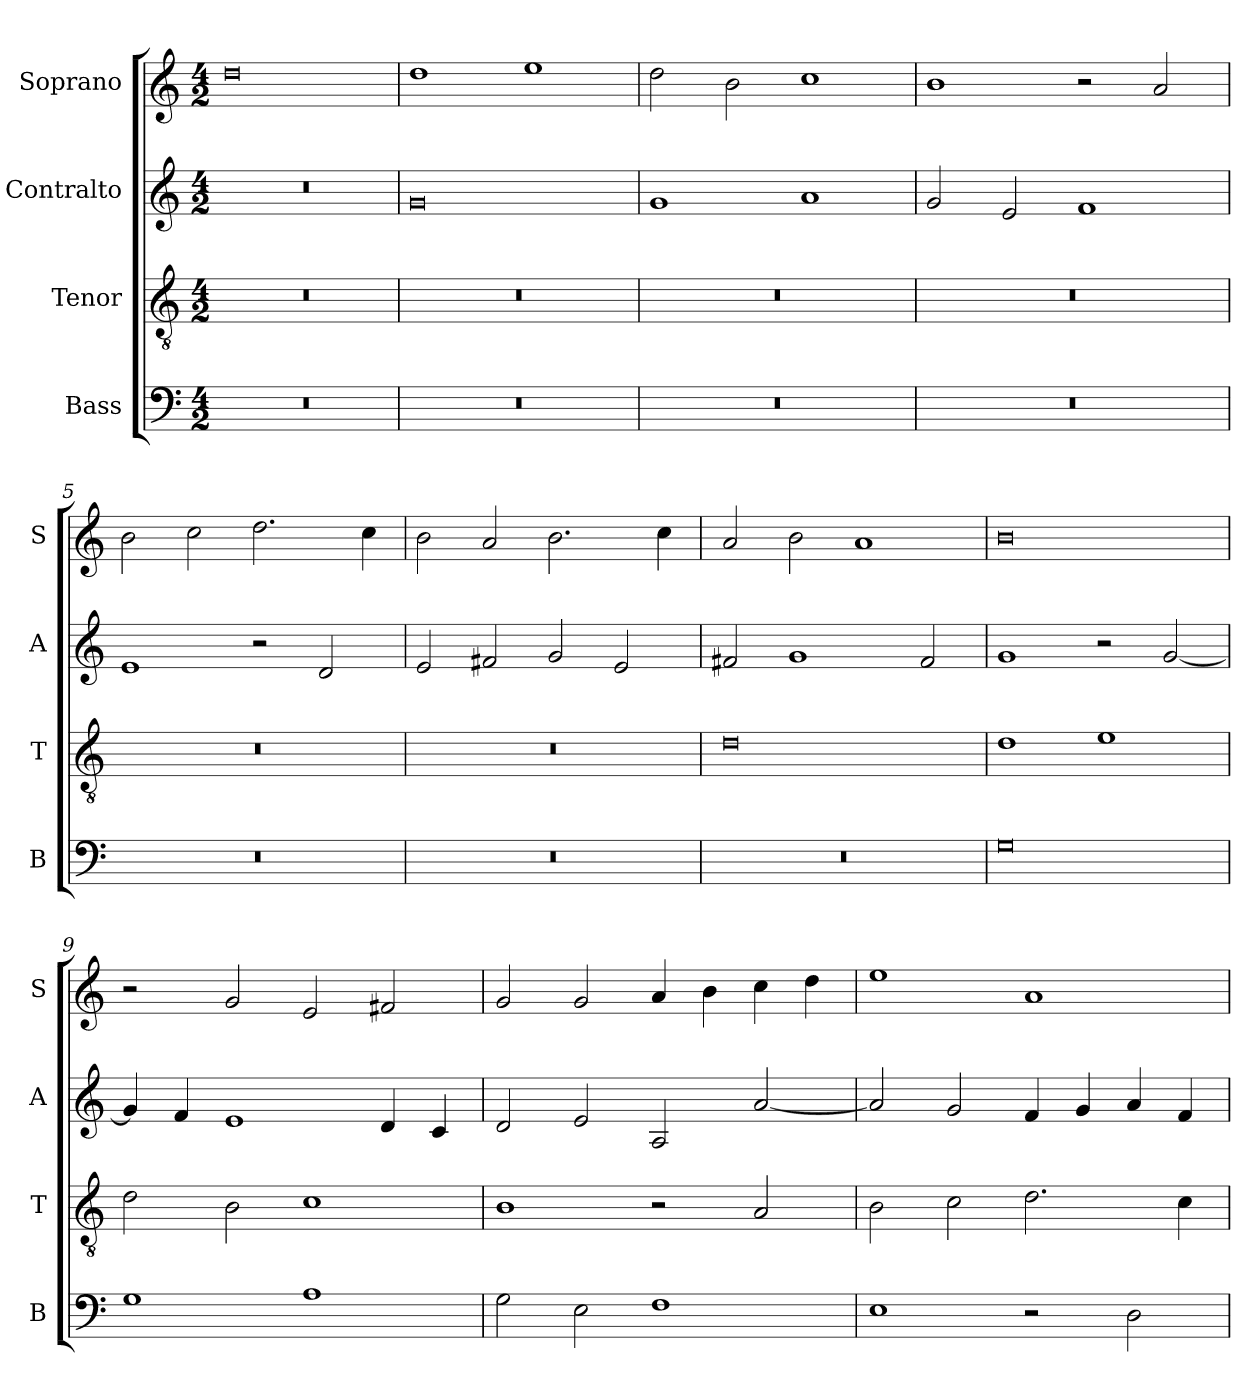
**kern	**kern	**kern	**kern
*part4	*part3	*part2	*part1
*staff4	*staff3	*staff2	*staff1
*I"Bass	*I"Tenor	*I"Contralto	*I"Soprano
*I'B	*I'T	*I'A	*I'S
*clefF4	*clefGv2	*clefG2	*clefG2
*k[]	*k[]	*k[]	*k[]
*G:mix	*G:mix	*G:mix	*G:mix
*M4/2	*M4/2	*M4/2	*M4/2
=1	=1	=1	=1
0r	0r	0r	0dd
=2	=2	=2	=2
0r	0r	0g	1dd
.	.	.	1ee
=3	=3	=3	=3
0r	0r	1g	2dd
.	.	.	2b
.	.	1a	1cc
=4	=4	=4	=4
0r	0r	2g	1b
.	.	2e	.
.	.	1f	2r
.	.	.	2a
=5	=5	=5	=5
0r	0r	1e	2b
.	.	.	2cc
.	.	2r	2.dd
.	.	2d	.
.	.	.	4cc
=6	=6	=6	=6
0r	0r	2e	2b
.	.	2f#X	2a
.	.	2g	2.b
.	.	2e	.
.	.	.	4cc
=7	=7	=7	=7
0r	0d	2f#X	2a
.	.	1g	2b
.	.	.	1a
.	.	2f#	.
=8	=8	=8	=8
0G	1d	1g	0b
.	1e	2r	.
.	.	[2g	.
=9	=9	=9	=9
1G	2d	4g]	2r
.	.	4f	.
.	2B	1e	2g
1A	1c	.	2e
.	.	4d	2f#X
.	.	4c	.
=10	=10	=10	=10
2G	1B	2d	2g
2E	.	2e	2g
1F	2r	2A	4a
.	.	.	4b
.	2A	[2a	4cc
.	.	.	4dd
=11	=11	=11	=11
1E	2B	2a]	1ee
.	2c	2g	.
2r	2.d	4f	1a
.	.	4g	.
2D	.	4a	.
.	4c	4f	.
=	=	=	=
*-	*-	*-	*-
